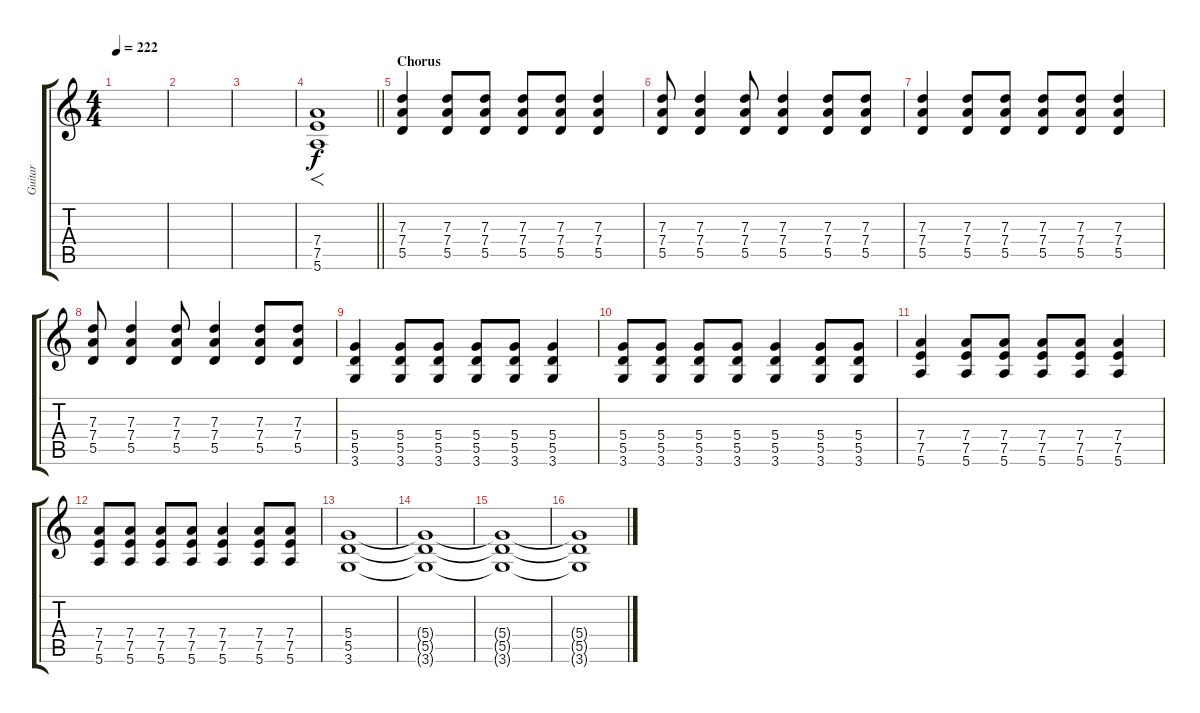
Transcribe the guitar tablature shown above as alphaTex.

\track ("Guitar" "Guitar") {instrument distortionguitar}
\staff {score tabs}
\tuning (E4 B3 G3 D3 A2 E2) {hide}
\ts (4 4)
\tempo 222
\clef g2
\ks c
|
|
|
\barLineRight lightlight
(7.4 7.5 5.6).1{f} |
\section ("" "Chorus")
(7.3 7.4 5.5).4 (7.3 7.4 5.5).8 (7.3 7.4 5.5).8 (7.3 7.4 5.5).8 (7.3 7.4 5.5).8 (7.3 7.4 5.5).4 |
(7.3 7.4 5.5).8 (7.3 7.4 5.5).4 (7.3 7.4 5.5).8 (7.3 7.4 5.5).4 (7.3 7.4 5.5).8 (7.3 7.4 5.5).8 |
(7.3 7.4 5.5).4 (7.3 7.4 5.5).8 (7.3 7.4 5.5).8 (7.3 7.4 5.5).8 (7.3 7.4 5.5).8 (7.3 7.4 5.5).4 |
(7.3 7.4 5.5).8 (7.3 7.4 5.5).4 (7.3 7.4 5.5).8 (7.3 7.4 5.5).4 (7.3 7.4 5.5).8 (7.3 7.4 5.5).8 |
(5.4 5.5 3.6).4 (5.4 5.5 3.6).8 (5.4 5.5 3.6).8 (5.4 5.5 3.6).8 (5.4 5.5 3.6).8 (5.4 5.5 3.6).4 |
(5.4 5.5 3.6).8 (5.4 5.5 3.6).8 (5.4 5.5 3.6).8 (5.4 5.5 3.6).8 (5.4 5.5 3.6).4 (5.4 5.5 3.6).8 (5.4 5.5 3.6).8 |
(7.4 7.5 5.6).4 (7.4 7.5 5.6).8 (7.4 7.5 5.6).8 (7.4 7.5 5.6).8 (7.4 7.5 5.6).8 (7.4 7.5 5.6).4 |
(7.4 7.5 5.6).8 (7.4 7.5 5.6).8 (7.4 7.5 5.6).8 (7.4 7.5 5.6).8 (7.4 7.5 5.6).4 (7.4 7.5 5.6).8 (7.4 7.5 5.6).8 |
(5.4 5.5 3.6).1{volume 0} |
(5.4{t} 5.5{t} 3.6{t}).1 |
(5.4{t} 5.5{t} 3.6{t}).1 |
(5.4{t} 5.5{t} 3.6{t}).1
